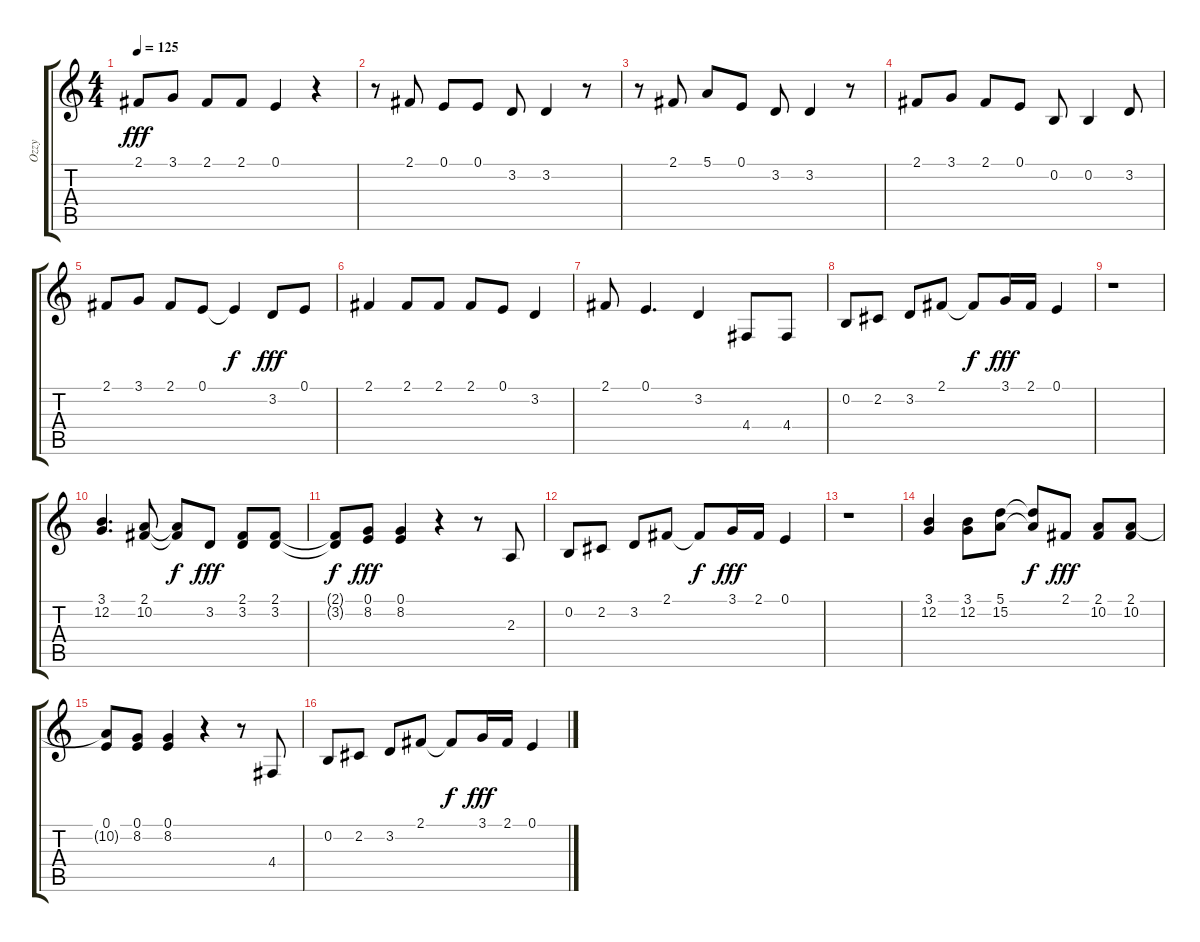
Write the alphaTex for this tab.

\track ("Ozzy" "Ozzy") {instrument trumpet}
\staff {score tabs}
\tuning (E4 B3 G3 D3 A2 E2) {hide}
\ts (4 4)
\tempo 125
\clef g2
\ks c
2.1.8{dy fff} 3.1.8 2.1.8 2.1.8 0.1.4 r.4 |
r.8 2.1.8 0.1.8 0.1.8 3.2.8 3.2.4 r.8 |
r.8 2.1.8 5.1.8 0.1.8 3.2.8 3.2.4 r.8 |
2.1.8 3.1.8 2.1.8 0.1.8 0.2.8 0.2.4 3.2.8 |
2.1.8 3.1.8 2.1.8 0.1.8 0.1{t}.4{dy f} 3.2.8{dy fff} 0.1.8 |
2.1.4 2.1.8 2.1.8 2.1.8 0.1.8 3.2.4 |
2.1.8 0.1.4{d} 3.2.4 4.4.8 4.4.8 |
0.2.8 2.2.8 3.2.8 2.1.8 2.1{t}.8{dy f} 3.1.16{dy fff} 2.1.16 0.1.4 |
r.1 |
(3.1 12.2).4{d} (2.1 10.2).8 (2.1{t} 10.2{t}).8{dy f} 3.2.8{dy fff} (2.1 3.2).8 (2.1 3.2).8 |
(2.1{t} 3.2{t}).8{dy f} (0.1 8.2).8{dy fff} (0.1 8.2).4 r.4 r.8 2.3.8 |
0.2.8 2.2.8 3.2.8 2.1.8 2.1{t}.8{dy f} 3.1.16{dy fff} 2.1.16 0.1.4 |
r.1 |
(3.1 12.2).4 (3.1 12.2).8 (5.1 15.2).8 (5.1{t} 15.2{t}).8{dy f} 2.1.8{dy fff} (2.1 10.2).8 (2.1 10.2).8 |
(0.1 10.2{t}).8 (0.1 8.2).8 (0.1 8.2).4 r.4 r.8 4.4.8 |
0.2.8 2.2.8 3.2.8 2.1.8 2.1{t}.8{dy f} 3.1.16{dy fff} 2.1.16 0.1.4
